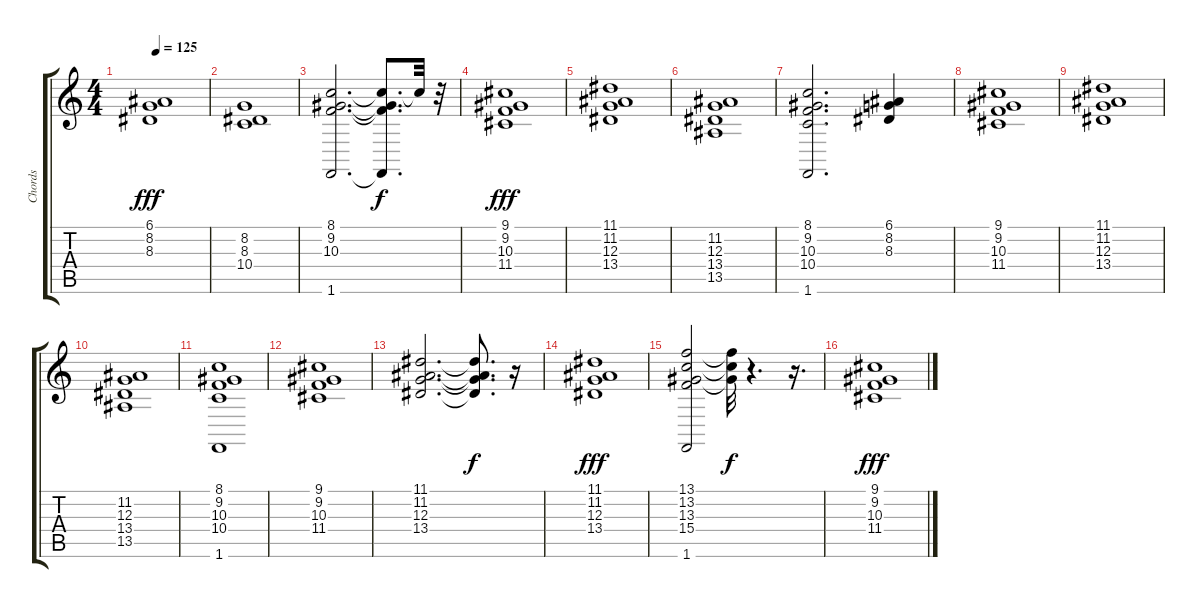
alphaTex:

\track ("Chords" "Chords") {instrument acousticgrandpiano}
\staff {score tabs}
\tuning (E4 B3 G3 D3 A2 E2) {hide}
\ts (4 4)
\tempo 125
\clef g2
\ks c
(6.1 8.2 8.3).1{dy fff} |
(8.2 8.3 10.4).1 |
(8.1 9.2 10.3 1.6).2{d} (8.1{t} 9.2{t} 10.3{t} 1.6{t}).8{d dy f} 8.1{t}.32 r.32 |
(9.1 9.2 10.3 11.4).1{dy fff} |
(11.1 11.2 12.3 13.4).1 |
(11.2 12.3 13.4 13.5).1 |
(8.1 9.2 10.3 10.4 1.6).2{d} (6.1 8.2 8.3).4 |
(9.1 9.2 10.3 11.4).1 |
(11.1 11.2 12.3 13.4).1 |
(11.2 12.3 13.4 13.5).1 |
(8.1 9.2 10.3 10.4 1.6).1 |
(9.1 9.2 10.3 11.4).1 |
(11.1 11.2 12.3 13.4).2{d} (11.1{t} 11.2{t} 12.3{t} 13.4{t}).8{d dy f} r.16 |
(11.1 11.2 12.3 13.4).1{dy fff} |
(13.1 13.2 13.3 15.4 1.6).2 (13.1{t} 13.2{t} 13.3{t}).32{dy f} r.4{d} r.16{d} |
(9.1 9.2 10.3 11.4).1{dy fff}
